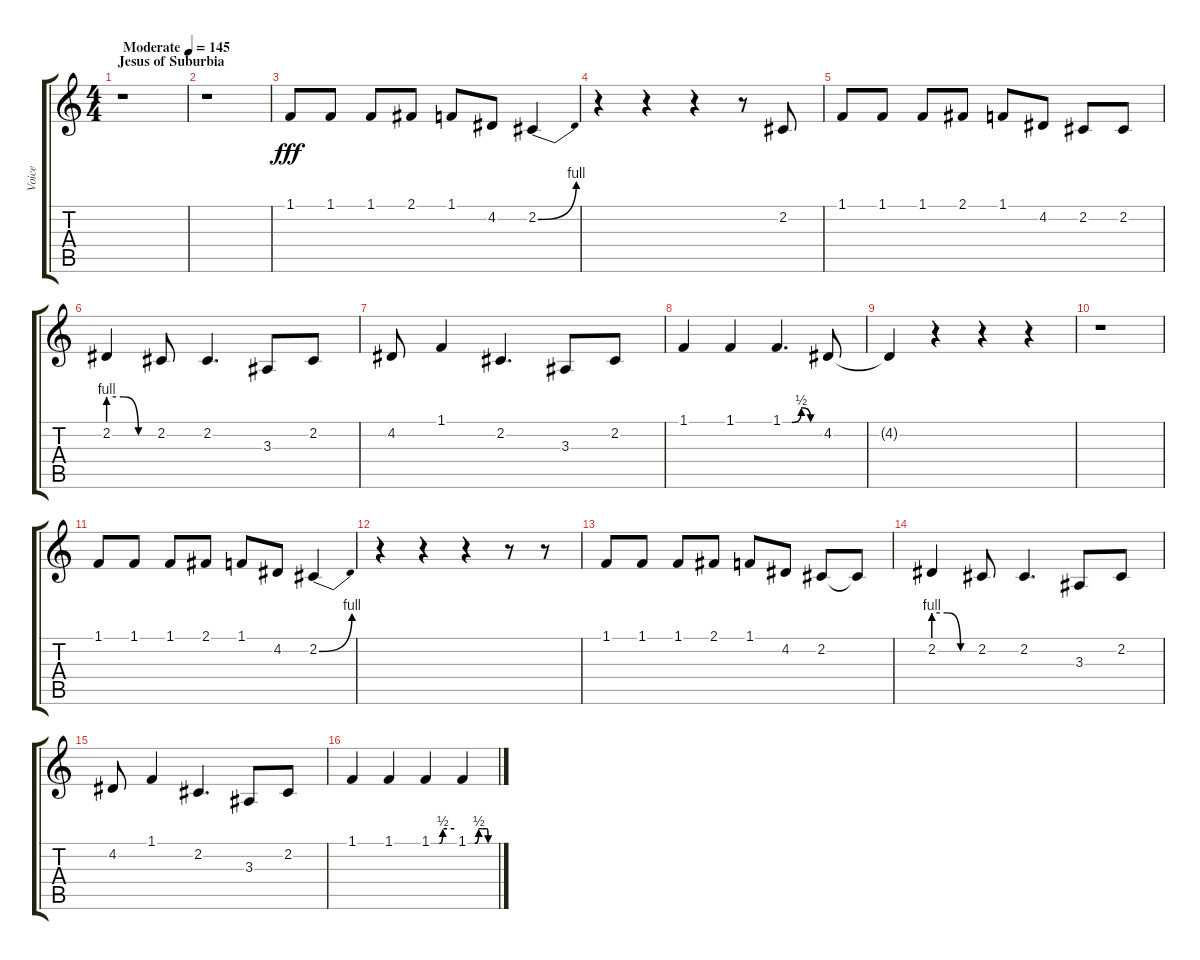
\track ("Voice" "Voice") {instrument drawbarorgan}
\staff {score tabs}
\tuning (E4 B3 G3 D3 A2 E2) {hide}
\ts (4 4)
\section ("" "Jesus of Suburbia")
\tempo (145 "Moderate")
\clef g2
\ks c
r.1{dy fff instrument drawbarorgan} |
r.1 |
1.1.8 1.1.8 1.1.8 2.1.8 1.1.8 4.2.8 2.2{be (bend 0 0 60 4)}.4 |
r.4 r.4 r.4 r.8 2.2.8 |
1.1.8 1.1.8 1.1.8 2.1.8 1.1.8 4.2.8 2.2.8 2.2.8 |
2.2{be (custom 0 4 20 4 40 0 60 0)}.4 2.2.8 2.2.4{d} 3.3.8 2.2.8 |
4.2.8 1.1.4 2.2.4{d} 3.3.8 2.2.8 |
1.1.4 1.1.4 1.1{be (custom 0 0 15 0 30 2 45 0 60 0)}.4{d} 4.2.8 |
4.2{t}.4 r.4 r.4 r.4 |
r.1 |
1.1.8 1.1.8 1.1.8 2.1.8 1.1.8 4.2.8 2.2{be (bend 0 0 60 4)}.4 |
r.4 r.4 r.4 r.8 r.8 |
1.1.8 1.1.8 1.1.8 2.1.8 1.1.8 4.2.8 2.2.8 2.2{t}.8 |
2.2{be (custom 0 4 20 4 40 0 60 0)}.4 2.2.8 2.2.4{d} 3.3.8 2.2.8 |
4.2.8 1.1.4 2.2.4{d} 3.3.8 2.2.8 |
1.1.4 1.1.4 1.1{be (custom 0 0 21 0 30 2 60 2)}.4 1.1{be (custom 0 0 15 0 24 2 30 2 32 2 42 2 45 0 48 0 60 0)}.4
